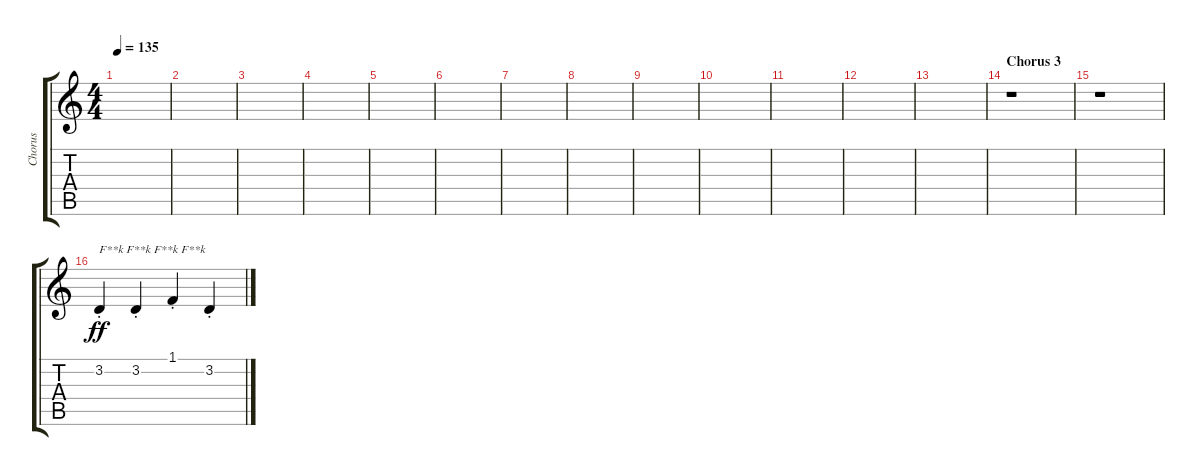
\track ("Chorus" "Chorus") {instrument clarinet}
\staff {score tabs}
\tuning (E4 B3 G3 D3 A2 E2) {hide}
\ts (4 4)
\tempo 135
\clef g2
\ks c
|
|
|
|
|
|
|
|
|
|
|
|
|
\section ("" "Chorus 3 ")
r.1 |
r.1 |
3.2{st}.4{txt "F**k F**k F**k F**k" dy ff} 3.2{st}.4 1.1{st}.4 3.2{st}.4
